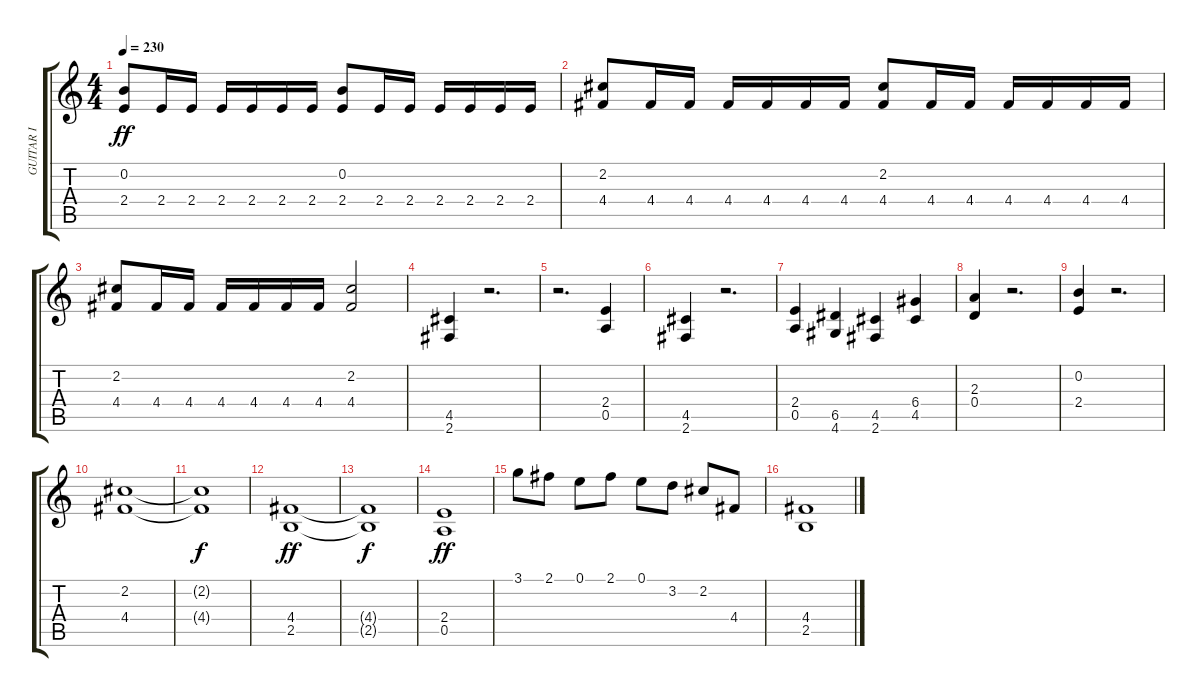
\track ("GUITAR I" "GUITAR I") {instrument distortionguitar}
\staff {score tabs}
\tuning (E4 B3 G3 D3 A2 E2) {hide}
\ts (4 4)
\tempo 230
\clef g2
\ks c
(0.2 2.4).8{dy ff} 2.4.16 2.4.16 2.4.16 2.4.16 2.4.16 2.4.16 (0.2 2.4).8 2.4.16 2.4.16 2.4.16 2.4.16 2.4.16 2.4.16 |
(2.2 4.4).8 4.4.16 4.4.16 4.4.16 4.4.16 4.4.16 4.4.16 (2.2 4.4).8 4.4.16 4.4.16 4.4.16 4.4.16 4.4.16 4.4.16 |
(2.2 4.4).8 4.4.16 4.4.16 4.4.16 4.4.16 4.4.16 4.4.16 (2.2 4.4).2 |
(4.5 2.6).4 r.2{d} |
r.2{d} (2.4 0.5).4 |
(4.5 2.6).4 r.2{d} |
(2.4 0.5).4 (6.5 4.6).4 (4.5 2.6).4 (6.4 4.5).4 |
(2.3 0.4).4 r.2{d} |
(0.2 2.4).4 r.2{d} |
(2.2 4.4).1 |
(2.2{t} 4.4{t}).1{dy f} |
(4.4 2.5).1{dy ff} |
(4.4{t} 2.5{t}).1{dy f} |
(2.4 0.5).1{dy ff} |
3.1.8 2.1.8 0.1.8 2.1.8 0.1.8 3.2.8 2.2.8 4.4.8 |
(4.4 2.5).1
